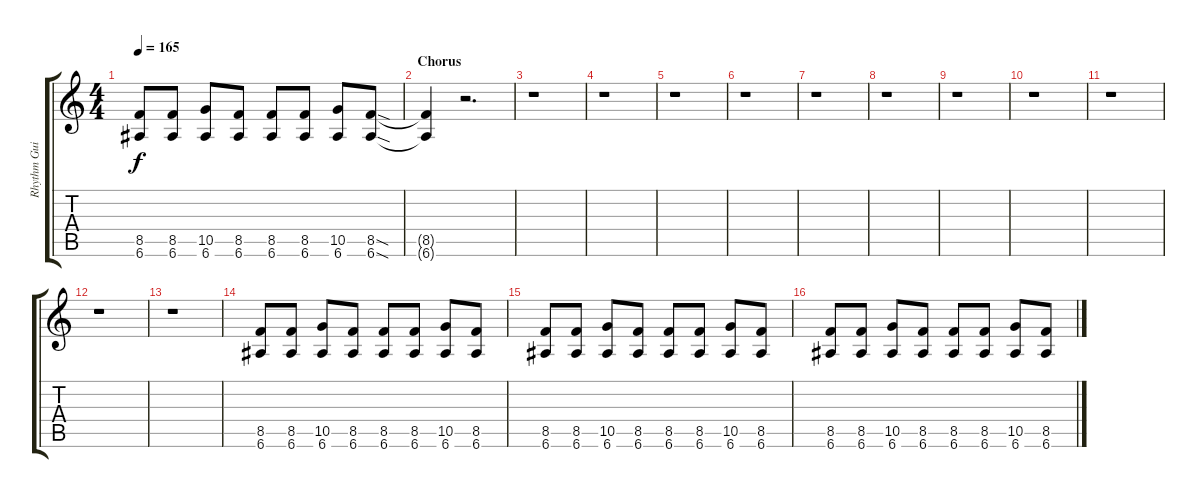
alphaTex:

\track ("Rhythm Guitar" "Rhythm Gui") {instrument electricguitarjazz}
\staff {score tabs}
\tuning (E4 B3 G3 D3 A2 E2) {hide}
\ts (4 4)
\tempo 165
\clef g2
\ks c
(8.5 6.6).8{dy f} (8.5 6.6).8 (10.5 6.6).8 (8.5 6.6).8 (8.5 6.6).8 (8.5 6.6).8 (10.5 6.6).8 (8.5{sod} 6.6{sod}).8 |
\section ("" "Chorus")
(8.5{t} 6.6{t}).4 r.2{d} |
r.1 |
r.1 |
r.1 |
r.1 |
r.1 |
r.1 |
r.1 |
r.1 |
r.1 |
r.1 |
r.1 |
(8.5 6.6).8 (8.5 6.6).8 (10.5 6.6).8 (8.5 6.6).8 (8.5 6.6).8 (8.5 6.6).8 (10.5 6.6).8 (8.5 6.6).8 |
(8.5 6.6).8 (8.5 6.6).8 (10.5 6.6).8 (8.5 6.6).8 (8.5 6.6).8 (8.5 6.6).8 (10.5 6.6).8 (8.5 6.6).8 |
(8.5 6.6).8 (8.5 6.6).8 (10.5 6.6).8 (8.5 6.6).8 (8.5 6.6).8 (8.5 6.6).8 (10.5 6.6).8 (8.5 6.6).8
